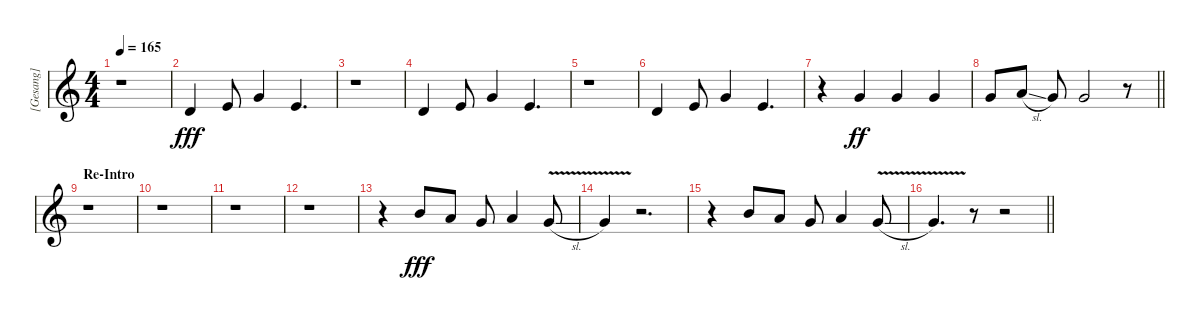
\track ("[Gesang]" "[Gesang]") {instrument altosax}
\staff {score}
\tuning (E4 B3 G3 D3 A2 E2) {hide}
\ts (4 4)
\tempo 165
\clef g2
\ks c
r.1{dy ff} |
3.2.4{dy fff} 5.2.8 8.2.4 5.2.4{d} |
r.1 |
3.2.4 5.2.8 8.2.4 5.2.4{d} |
r.1 |
3.2.4 5.2.8 8.2.4 5.2.4{d} |
r.4 3.1.4{dy ff} 3.1.4 3.1.4 |
\barLineRight lightlight
3.1.8 5.1{sl}.8 3.1.8 3.1.2 r.8 |
\section ("" "Re-Intro")
r.1 |
r.1 |
r.1 |
r.1 |
r.4 7.1.8{dy fff volume 14} 5.1.8 3.1.8 5.1.4 3.1{v sl}.8 |
3.1{v}.4 r.2{d} |
r.4 7.1.8 5.1.8 3.1.8 5.1.4 3.1{v sl}.8 |
\barLineRight lightlight
3.1{v}.4{d} r.8 r.2
